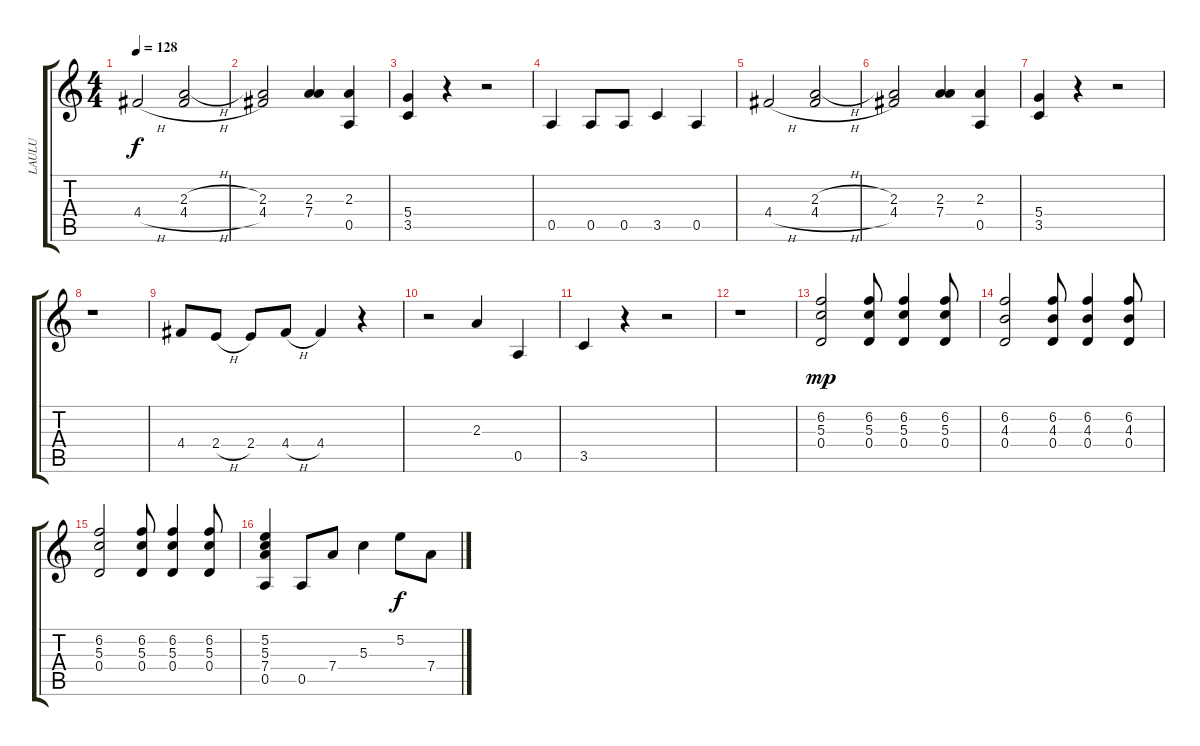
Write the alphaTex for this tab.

\track ("LAULU" "LAULU") {instrument electricguitarjazz}
\staff {score tabs}
\tuning (E4 B3 G3 D3 A2 E2) {hide}
\ts (4 4)
\tempo 128
\clef g2
\ks c
4.4{h}.2{dy f} (2.3{h} 4.4{h}).2 |
(2.3 4.4).2 (2.3 7.4).4 (2.3 0.5).4 |
(5.4 3.5).4 r.4 r.2 |
0.5.4 0.5.8 0.5.8 3.5.4 0.5.4 |
4.4{h}.2 (2.3{h} 4.4{h}).2 |
(2.3 4.4).2 (2.3 7.4).4 (2.3 0.5).4 |
(5.4 3.5).4 r.4 r.2 |
r.1 |
4.4.8 2.4{h}.8 2.4.8 4.4{h}.8 4.4.4 r.4 |
r.2 2.3.4 0.5.4 |
3.5.4 r.4 r.2 |
r.1 |
(6.2 5.3 0.4).2{dy mp} (6.2 5.3 0.4).8 (6.2 5.3 0.4).4 (6.2 5.3 0.4).8 |
(6.2 4.3 0.4).2 (6.2 4.3 0.4).8 (6.2 4.3 0.4).4 (6.2 4.3 0.4).8 |
(6.2 5.3 0.4).2 (6.2 5.3 0.4).8 (6.2 5.3 0.4).4 (6.2 5.3 0.4).8 |
(5.2 5.3 7.4 0.5).4 0.5.8 7.4.8 5.3.4 5.2.8{dy f} 7.4.8
